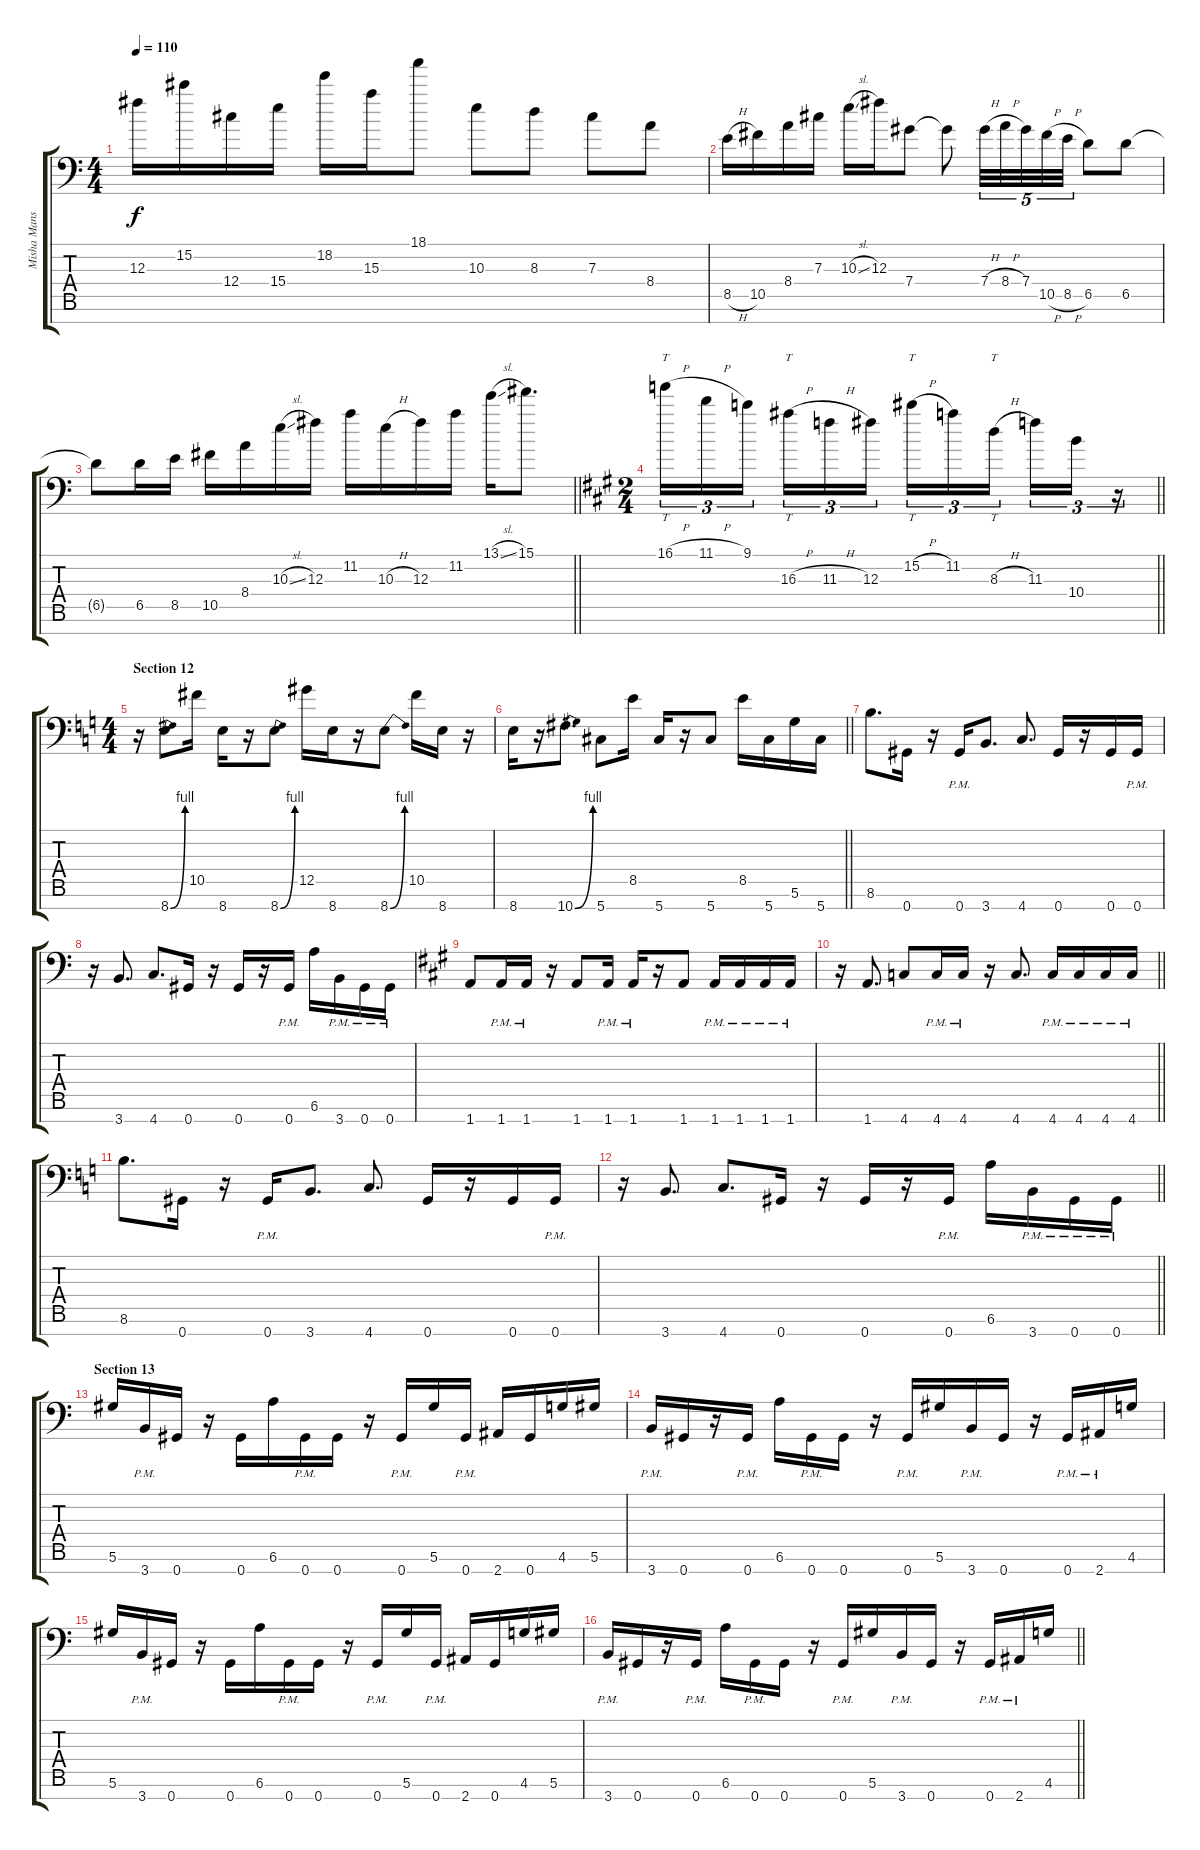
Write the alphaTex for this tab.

\track ("Misha Mansoor" "Misha Mans") {instrument distortionguitar}
\staff {score tabs}
\tuning (Eb4 Bb3 Gb3 Db3 Ab2 Eb2 Ab1) {hide}
\ts (4 4)
\tempo 110
\clef f4
\ks c
12.3.16{dy f} 15.2.16 12.4.16 15.4.16 18.2.16 15.3.16 18.1.8 10.3.8 8.3.8 7.3.8 8.4.8 |
8.5{h}.16 10.5.16 8.4.16 7.3.16 10.3{sl}.16 12.3.16 7.4.8 7.4{t}.8 7.4{h}.32{tu (5 4)} 8.4{h}.32{tu (5 4)} 7.4.32{tu (5 4)} 10.5{h}.32{tu (5 4)} 8.5{h}.32{tu (5 4)} 6.5.8 6.5.8 |
\barLineRight lightlight
6.5{t}.8 6.5.16 8.5.16 10.5.16 8.4.16 10.3{sl}.16 12.3.16 11.2.16 10.3{h}.16 12.3.16 11.2.16 13.1{sl}.16 15.1.8{d} |
\ts (2 4)
\barLineRight lightlight
\ks f#minor
16.1{h}.16{tt tu (3 2)} 11.1{h}.16{tu (3 2)} 9.1.16{tu (3 2) beam splitsecondary} 16.3{h}.16{tt tu (3 2)} 11.3{h}.16{tu (3 2)} 12.3.16{tu (3 2)} 15.2{h}.16{tt tu (3 2)} 11.2.16{tu (3 2)} 8.3{h}.16{tt tu (3 2) beam splitsecondary} 11.3.16{tu (3 2)} 10.4.16{tu (3 2)} r.16{tu (3 2)} |
\ts (4 4)
\section ("" "Section 12")
\ks c
r.16 8.7{be (bend 0 0 60 4)}.8 10.5.16 8.7.16 r.16 8.7{be (bend 0 0 60 4)}.8 12.5.16 8.7.16 r.16 8.7{be (bend 0 0 60 4)}.8 10.5.16 8.7.16 r.16 |
\barLineRight lightlight
8.7.16 r.16 10.7{be (bend 0 0 60 4)}.8{d} 5.7.8 8.5.16 5.7.16 r.16 5.7.8 8.5.16 5.7.16 5.6.16 5.7.16 |
8.6.8{d} 0.7.16 r.16 0.7{pm}.16 3.7.8{d} 4.7.8{d} 0.7.16 r.16 0.7.16 0.7{pm}.16 |
r.16 3.7.8{d} 4.7.8{d} 0.7.16 r.16 0.7.16 r.16 0.7{pm}.16 6.6.16 3.7{pm}.16 0.7{pm}.16 0.7{pm}.16 |
\ks f#minor
1.7.8 1.7{pm}.16 1.7{pm}.16 r.16 1.7.8 1.7{pm}.16 1.7{pm}.16 r.16 1.7.8 1.7{pm}.16 1.7{pm}.16 1.7{pm}.16 1.7{pm}.16 |
\barLineRight lightlight
r.16 1.7.8{d} 4.7.8 4.7{pm}.16 4.7{pm}.16 r.16 4.7.8{d} 4.7{pm}.16 4.7{pm}.16 4.7{pm}.16 4.7{pm}.16 |
\ks c
8.6.8{d} 0.7.16 r.16 0.7{pm}.16 3.7.8{d} 4.7.8{d} 0.7.16 r.16 0.7.16 0.7{pm}.16 |
\barLineRight lightlight
r.16 3.7.8{d} 4.7.8{d} 0.7.16 r.16 0.7.16 r.16 0.7{pm}.16 6.6.16 3.7{pm}.16 0.7{pm}.16 0.7{pm}.16 |
\section ("" "Section 13")
5.6.16 3.7{pm}.16 0.7.16 r.16 0.7.16 6.6.16 0.7{pm}.16 0.7.16 r.16 0.7{pm}.16 5.6.16 0.7{pm}.16 2.7.16 0.7.16 4.6.16 5.6.16 |
3.7{pm}.16 0.7.16 r.16 0.7{pm}.16 6.6.16 0.7{pm}.16 0.7.16 r.16 0.7{pm}.16 5.6.16 3.7{pm}.16 0.7.16 r.16 0.7{pm}.16 2.7{pm}.16 4.6.16 |
5.6.16 3.7{pm}.16 0.7.16 r.16 0.7.16 6.6.16 0.7{pm}.16 0.7.16 r.16 0.7{pm}.16 5.6.16 0.7{pm}.16 2.7.16 0.7.16 4.6.16 5.6.16 |
\barLineRight lightlight
3.7{pm}.16 0.7.16 r.16 0.7{pm}.16 6.6.16 0.7{pm}.16 0.7.16 r.16 0.7{pm}.16 5.6.16 3.7{pm}.16 0.7.16 r.16 0.7{pm}.16 2.7{pm}.16 4.6.16
